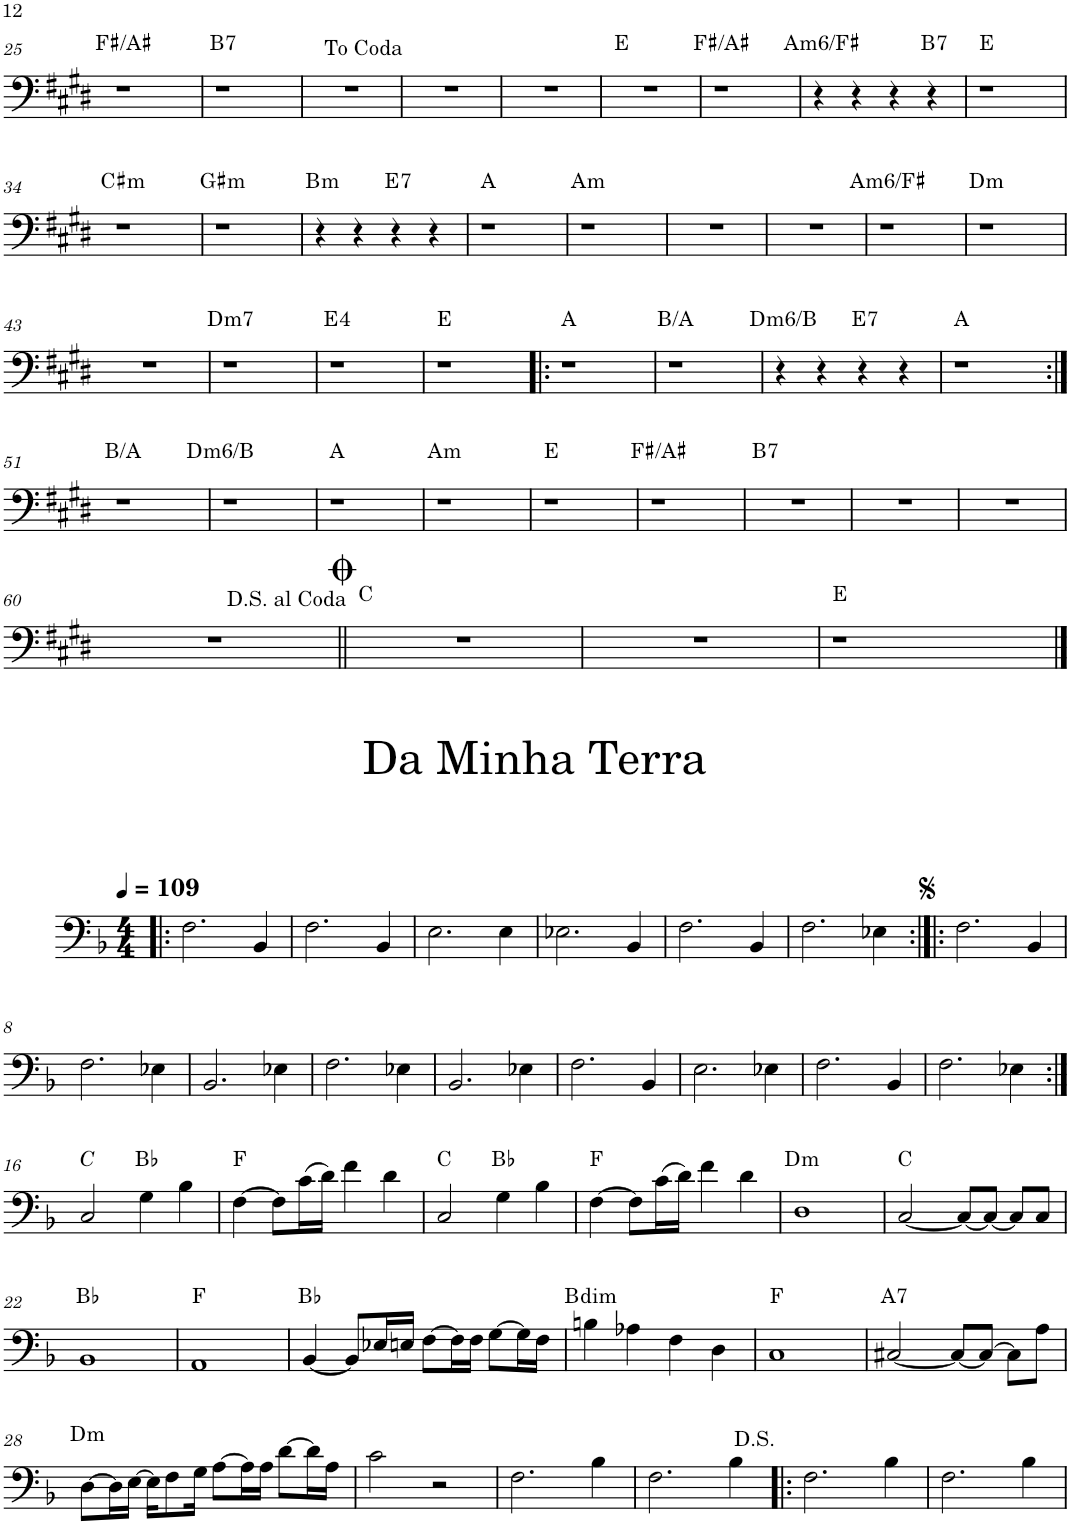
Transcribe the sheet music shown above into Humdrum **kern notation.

**kern	**harte
*part1	*part1
*staff1	*
*I"Bass Guitar	*
*I'B. Guit.	*
!!LO:PB:g=z
*clefF4	*
*Trd7c12	*
*k[f#c#g#d#]	*
*M4/4	*
=25	=25
1r	F#:maj/3
=26	=26
!	!LO:H:kt=7
1r	B:7
=27	=27
1r	.
=28	=28
1r	.
=29	=29
1r	.
=30	=30
1r	E:maj
=31	=31
1r	F#:maj/3
=32	=32
!	!LO:H:kt=m6
4r	A:min6/6
4r	.
4r	.
!	!LO:H:kt=7
4r	B:7
=33	=33
1r	E:maj
!!LO:LB:g=z
=34	=34
!	!LO:H:kt=m
1r	C#:min
=35	=35
!	!LO:H:kt=m
1r	G#:min
=36	=36
!	!LO:H:kt=m
4r	B:min
4r	.
!	!LO:H:kt=7
4r	E:7
4r	.
=37	=37
1r	A:maj
=38	=38
!	!LO:H:kt=m
1r	A:min
=39	=39
1r	.
=40	=40
1r	.
=41	=41
!	!LO:H:kt=m6
1r	A:min6/6
=42	=42
!	!LO:H:kt=m
1r	D:min
!!LO:LB:g=z
=43	=43
1r	.
=44	=44
!	!LO:H:kt=m7
1r	D:min7
=45	=45
1r	E:maj(4)
=46	=46
1r	E:maj
=47!|:	=47!|:
1r	A:maj
=48	=48
1r	B:maj/b7
=49	=49
!	!LO:H:kt=m6
4r	D:min6/6
4r	.
!	!LO:H:kt=7
4r	E:7
4r	.
=50	=50
1r	A:maj
!!LO:LB:g=z
=51:|!	=51:|!
1r	B:maj/b7
=52	=52
!	!LO:H:kt=m6
1r	D:min6/6
=53	=53
1r	A:maj
=54	=54
!	!LO:H:kt=m
1r	A:min
=55	=55
1r	E:maj
=56	=56
1r	F#:maj/3
=57	=57
!	!LO:H:kt=7
1r	B:7
=58	=58
1r	.
=59	=59
1r	.
!!LO:LB:g=z
=60	=60
1r	.
=61||	=61||
1r	C:maj
=62	=62
1r	.
=63	=63
1r	E:maj
!!LO:LB:g=z
=1|!:	=1|!:
*k[b-]	*
*M4/4	*
*MM109	*
2.F\	.
4BB-/	.
=2	=2
2.F\	.
4BB-/	.
=3	=3
2.E\	.
4E\	.
=4	=4
2.E-X\	.
4BB-/	.
=5	=5
2.F\	.
4BB-/	.
=6	=6
2.F\	.
4E-X\	.
=7:|!|:	=7:|!|:
2.F\	.
4BB-/	.
!!LO:LB:g=z
=8	=8
2.F\	.
4E-X\	.
=9	=9
2.BB-/	.
4E-X\	.
=10	=10
2.F\	.
4E-X\	.
=11	=11
2.BB-/	.
4E-X\	.
=12	=12
2.F\	.
4BB-/	.
=13	=13
2.E\	.
4E-X\	.
=14	=14
2.F\	.
4BB-/	.
=15	=15
2.F\	.
4E-X\	.
!!LO:LB:g=z
=16:|!	=16:|!
2C/	C:maj
4G\	Bb:maj
4B-\	.
=17	=17
[4F\	F:maj
8F\L]	.
(16c\L	.
16d\JJ)	.
4f\	.
4d\	.
=18	=18
2C/	C:maj
4G\	Bb:maj
4B-\	.
=19	=19
[4F\	F:maj
8F\L]	.
(16c\L	.
16d\JJ)	.
4f\	.
4d\	.
=20	=20
!	!LO:H:kt=m
1D	D:min
=21	=21
[2C/	C:maj
8C/L_	.
8C/J_	.
8C/L]	.
8C/J	.
!!LO:LB:g=z
=22	=22
1BB-	Bb:maj
=23	=23
1AA	F:maj
=24	=24
[4BB-/	Bb:maj
8BB-/L]	.
16E-X/L	.
16En/JJ	.
[8F\L	.
16F\L]	.
16F\JJ	.
[8G\L	.
16G\L]	.
16F\JJ	.
=25	=25
!	!LO:H:kt=dim
4Bn\	B:dim
4A-X\	.
4F\	.
4D\	.
=26	=26
1C	F:maj
=27	=27
!	!LO:H:kt=7
[2C#X/	A:7
8C#/L_	.
8C#/J_	.
8C#\L]	.
8A\J	.
!!LO:LB:g=z
=28	=28
!	!LO:H:kt=m
[8D\L	D:min
16D\L]	.
[16E\JJ	.
16E\KL]	.
8F\	.
16G\Jk	.
[8A\L	.
16A\L]	.
16A\JJ	.
[8d\L	.
16d\L]	.
16A\JJ	.
=29	=29
2c\	.
2r	.
=30	=30
2.F\	.
4B-\	.
=31	=31
2.F\	.
4B-\	.
=32!|:	=32!|:
2.F\	.
4B-\	.
=33	=33
2.F\	.
4B-\	.
=	=
*-	*-
